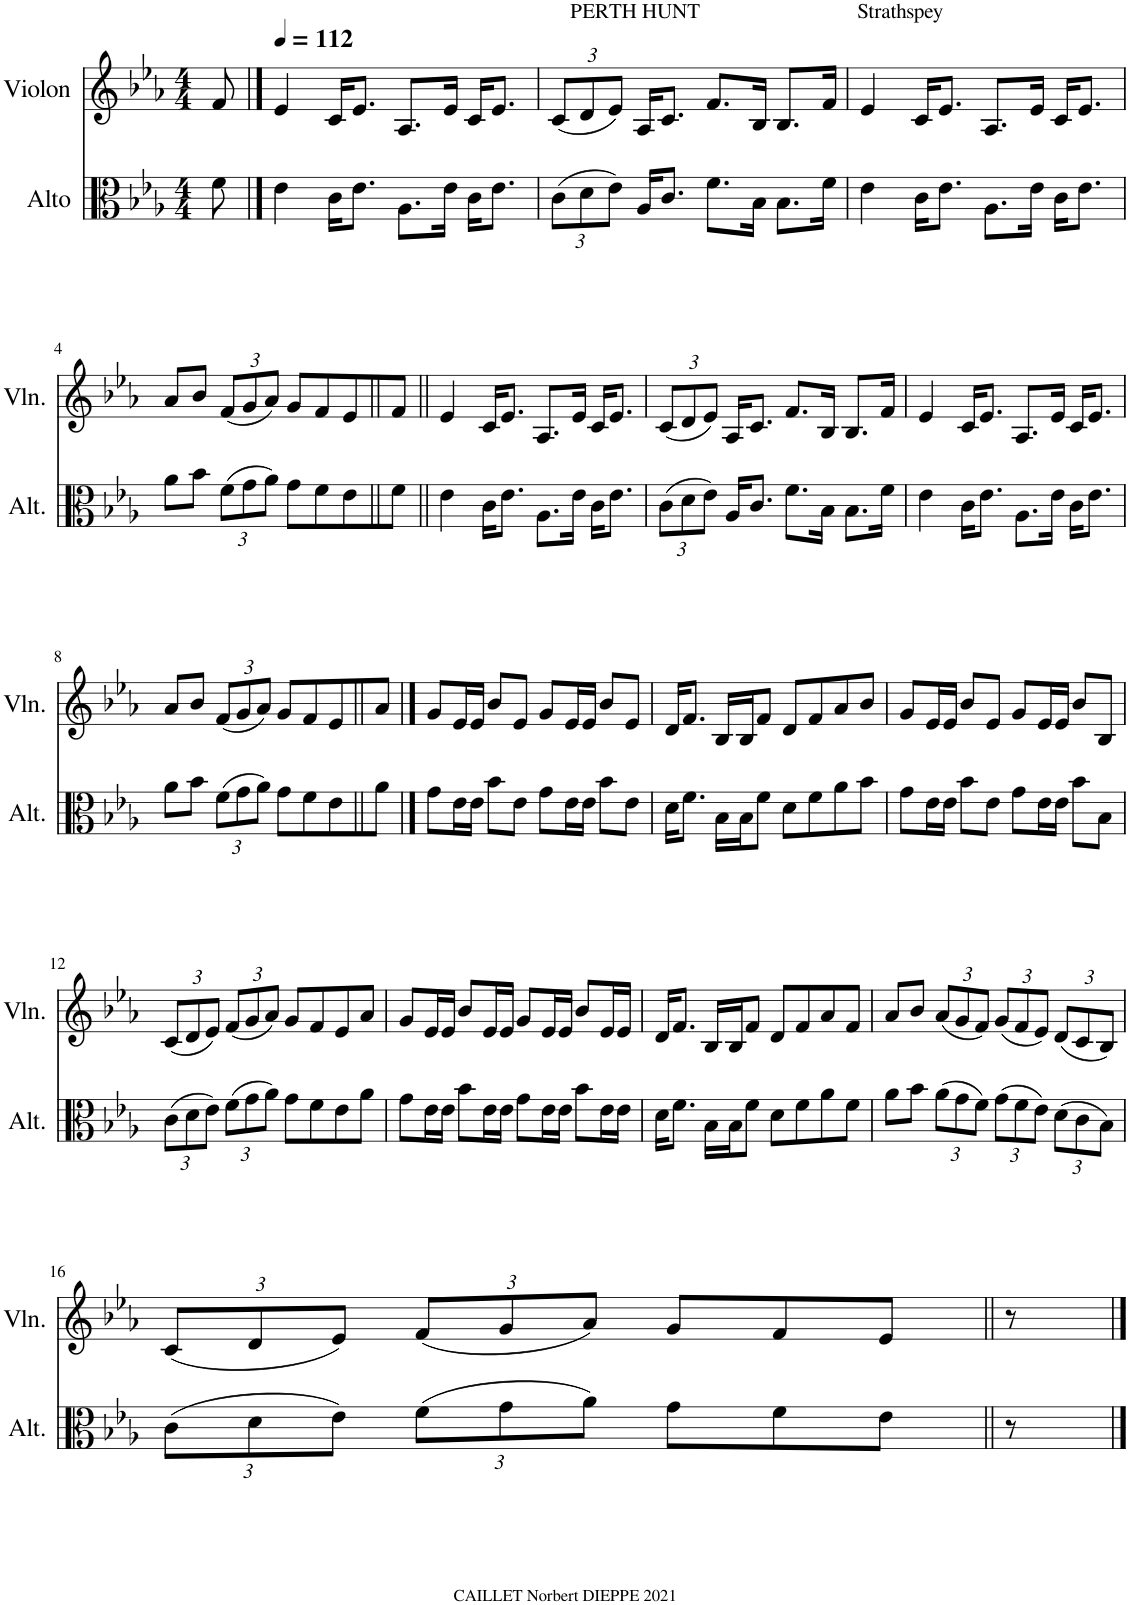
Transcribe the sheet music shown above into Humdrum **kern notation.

**kern	**kern
*part2	*part1
*staff2	*staff1
*I"Alto	*I"Violon
*I'Alt.	*I'Vln.
*clefC3	*clefG2
*k[b-e-a-]	*k[b-e-a-]
*M4/4	*M4/4
=	=
8f\	8f/
==1	==1
*	*MM112
4e-\	4e-/
16c\KL	16c/KL
8.e-\J	8.e-/J
8.A-\L	8.A-/L
16e-\Jk	16e-/Jk
16c\KL	16c/KL
8.e-\J	8.e-/J
=2	=2
*Xbrackettup	*Xbrackettup
!	!LO:TX:a:t=PERTH HUNT
(12c\L	(12c/L
12d\	12d/
12e-\J)	12e-/J)
16A-/KL	16A-/KL
8.c/J	8.c/J
8.f\L	8.f/L
16B-\Jk	16B-/Jk
8.B-\L	8.B-/L
16f\Jk	16f/Jk
=3	=3
!	!LO:TX:a:t=Strathspey
4e-\	4e-/
16c\KL	16c/KL
8.e-\J	8.e-/J
8.A-\L	8.A-/L
16e-\Jk	16e-/Jk
16c\KL	16c/KL
8.e-\J	8.e-/J
!!LO:LB:g=z
=4	=4
8a-\L	8a-/L
8b-\J	8b-/J
(12f\L	(12f/L
12g\	12g/
12a-\J)	12a-/J)
8g\L	8g/L
8f\	8f/
8e-\	8e-/
8f\J	8f/J
=5||	=5||
4e-\	4e-/
16c\KL	16c/KL
8.e-\J	8.e-/J
8.A-\L	8.A-/L
16e-\Jk	16e-/Jk
16c\KL	16c/KL
8.e-\J	8.e-/J
=6	=6
(12c\L	(12c/L
12d\	12d/
12e-\J)	12e-/J)
16A-/KL	16A-/KL
8.c/J	8.c/J
8.f\L	8.f/L
16B-\Jk	16B-/Jk
8.B-\L	8.B-/L
16f\Jk	16f/Jk
=7	=7
4e-\	4e-/
16c\KL	16c/KL
8.e-\J	8.e-/J
8.A-\L	8.A-/L
16e-\Jk	16e-/Jk
16c\KL	16c/KL
8.e-\J	8.e-/J
!!LO:LB:g=z
=8	=8
8a-\L	8a-/L
8b-\J	8b-/J
(12f\L	(12f/L
12g\	12g/
12a-\J)	12a-/J)
8g\L	8g/L
8f\	8f/
8e-\	8e-/
8a-\J	8a-/J
==9	==9
8g\L	8g/L
16e-\L	16e-/L
16e-\JJ	16e-/JJ
8b-\L	8b-/L
8e-\J	8e-/J
8g\L	8g/L
16e-\L	16e-/L
16e-\JJ	16e-/JJ
8b-\L	8b-/L
8e-\J	8e-/J
=10	=10
16d\KL	16d/KL
8.f\J	8.f/J
16B-\LL	16B-/LL
16B-\J	16B-/J
8f\J	8f/J
8d\L	8d/L
8f\	8f/
8a-\	8a-/
8b-\J	8b-/J
=11	=11
8g\L	8g/L
16e-\L	16e-/L
16e-\JJ	16e-/JJ
8b-\L	8b-/L
8e-\J	8e-/J
8g\L	8g/L
16e-\L	16e-/L
16e-\JJ	16e-/JJ
8b-\L	8b-/L
8B-\J	8B-/J
!!LO:LB:g=z
=12	=12
(12c\L	(12c/L
12d\	12d/
12e-\J)	12e-/J)
(12f\L	(12f/L
12g\	12g/
12a-\J)	12a-/J)
8g\L	8g/L
8f\	8f/
8e-\	8e-/
8a-\J	8a-/J
=13	=13
8g\L	8g/L
16e-\L	16e-/L
16e-\JJ	16e-/JJ
8b-\L	8b-/L
16e-\L	16e-/L
16e-\JJ	16e-/JJ
8g\L	8g/L
16e-\L	16e-/L
16e-\JJ	16e-/JJ
8b-\L	8b-/L
16e-\L	16e-/L
16e-\JJ	16e-/JJ
=14	=14
16d\KL	16d/KL
8.f\J	8.f/J
16B-\LL	16B-/LL
16B-\J	16B-/J
8f\J	8f/J
8d\L	8d/L
8f\	8f/
8a-\	8a-/
8f\J	8f/J
=15	=15
8a-\L	8a-/L
8b-\J	8b-/J
(12a-\L	(12a-/L
12g\	12g/
12f\J)	12f/J)
(12g\L	(12g/L
12f\	12f/
12e-\J)	12e-/J)
(12d\L	(12d/L
12c\	12c/
12B-\J)	12B-/J)
!!LO:LB:g=z
=16	=16
(12c\L	(12c/L
12d\	12d/
12e-\J)	12e-/J)
(12f\L	(12f/L
12g\	12g/
12a-\J)	12a-/J)
8g\L	8g/L
8f\	8f/
8e-\J	8e-/J
8r	8r
==	==
*-	*-
